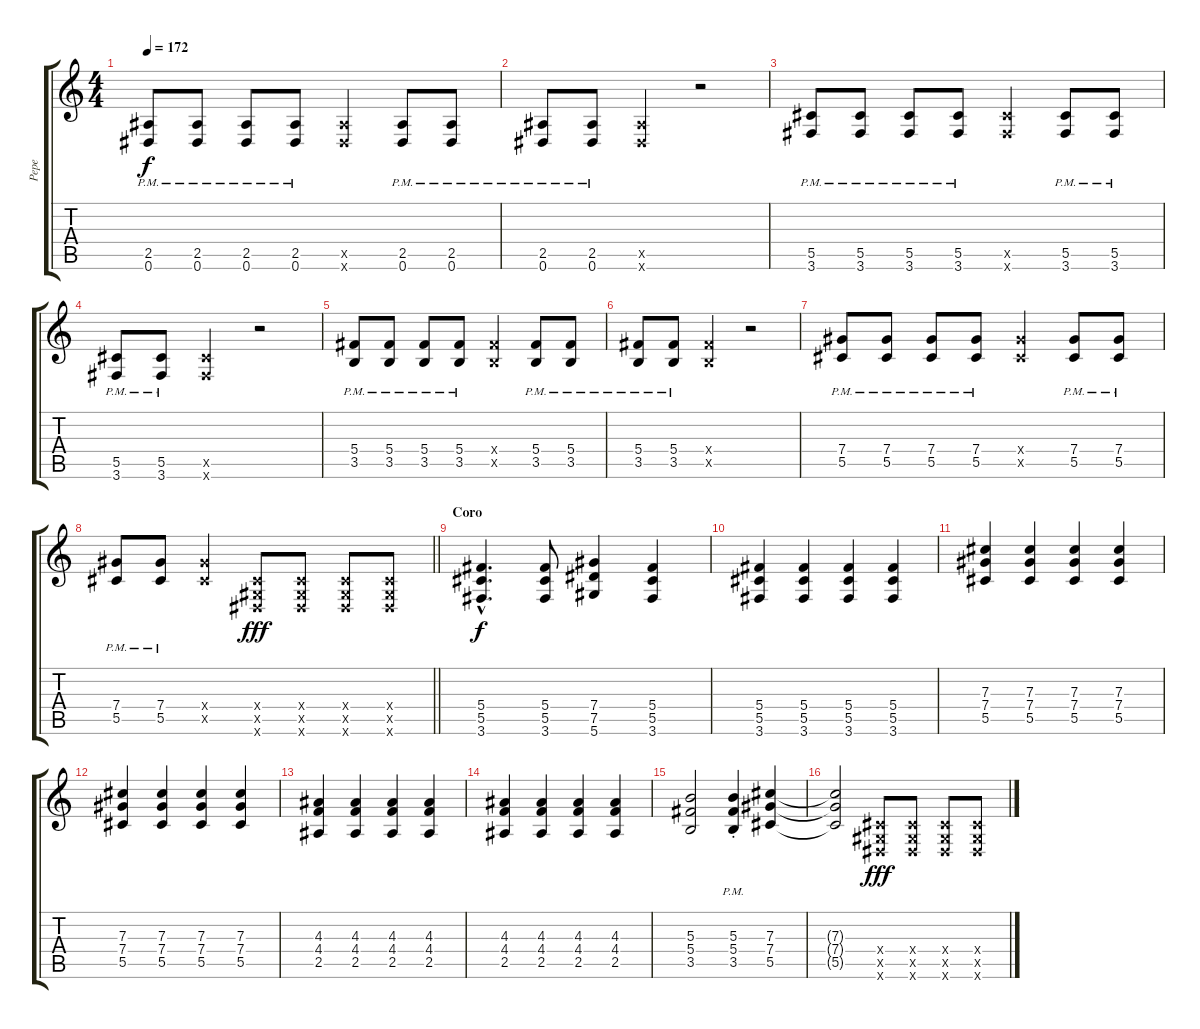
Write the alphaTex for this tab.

\track ("Pepe" "Pepe") {instrument overdrivenguitar}
\staff {score tabs}
\tuning (Eb4 Bb3 Gb3 Db3 Ab2 Eb2) {hide}
\ts (4 4)
\tempo 172
\clef g2
\ks c
(2.5{pm} 0.6{pm}).8{dy f} (2.5{pm} 0.6{pm}).8 (2.5{pm} 0.6{pm}).8 (2.5{pm} 0.6{pm}).8 (2.5{x} 0.6{x}).4 (2.5{pm} 0.6{pm}).8 (2.5{pm} 0.6{pm}).8 |
(2.5{pm} 0.6{pm}).8 (2.5{pm} 0.6{pm}).8 (2.5{x} 0.6{x}).4 r.2 |
(5.5{pm} 3.6{pm}).8 (5.5{pm} 3.6{pm}).8 (5.5{pm} 3.6{pm}).8 (5.5{pm} 3.6{pm}).8 (5.5{x} 3.6{x}).4 (5.5{pm} 3.6{pm}).8 (5.5{pm} 3.6{pm}).8 |
(5.5{pm} 3.6{pm}).8 (5.5{pm} 3.6{pm}).8 (5.5{x} 3.6{x}).4 r.2 |
(5.4{pm} 3.5{pm}).8 (5.4{pm} 3.5{pm}).8 (5.4{pm} 3.5{pm}).8 (5.4{pm} 3.5{pm}).8 (5.4{x} 3.5{x}).4 (5.4{pm} 3.5{pm}).8 (5.4{pm} 3.5{pm}).8 |
(5.4{pm} 3.5{pm}).8 (5.4{pm} 3.5{pm}).8 (5.4{x} 3.5{x}).4 r.2 |
(7.4{pm} 5.5{pm}).8 (7.4{pm} 5.5{pm}).8 (7.4{pm} 5.5{pm}).8 (7.4{pm} 5.5{pm}).8 (7.4{x} 5.5{x}).4 (7.4{pm} 5.5{pm}).8 (7.4{pm} 5.5{pm}).8 |
\barLineRight lightlight
(7.4{pm} 5.5{pm}).8 (7.4{pm} 5.5{pm}).8 (7.4{x} 5.5{x}).4 (0.4{x} 0.5{x} 0.6{x}).8{dy fff} (0.4{x} 0.5{x} 0.6{x}).8 (0.4{x} 0.5{x} 0.6{x}).8 (0.4{x} 0.5{x} 0.6{x}).8 |
\section ("" "Coro")
(5.4{hac} 5.5{hac} 3.6{hac}).4{d dy f volume 10 instrument overdrivenguitar} (5.4 5.5 3.6).8 (7.4 7.5 5.6).4 (5.4 5.5 3.6).4 |
(5.4 5.5 3.6).4 (5.4 5.5 3.6).4 (5.4 5.5 3.6).4 (5.4 5.5 3.6).4 |
(7.3 7.4 5.5).4 (7.3 7.4 5.5).4 (7.3 7.4 5.5).4 (7.3 7.4 5.5).4 |
(7.3 7.4 5.5).4 (7.3 7.4 5.5).4 (7.3 7.4 5.5).4 (7.3 7.4 5.5).4 |
(4.3 4.4 2.5).4 (4.3 4.4 2.5).4 (4.3 4.4 2.5).4 (4.3 4.4 2.5).4 |
(4.3 4.4 2.5).4 (4.3 4.4 2.5).4 (4.3 4.4 2.5).4 (4.3 4.4 2.5).4 |
(5.3 5.4 3.5).2 (5.3{pm st} 5.4{pm st} 3.5{pm st}).4 (7.3 7.4 5.5).4 |
(7.3{t} 7.4{t} 5.5{t}).2 (0.4{x} 0.5{x} 0.6{x}).8{dy fff} (0.4{x} 0.5{x} 0.6{x}).8 (0.4{x} 0.5{x} 0.6{x}).8 (0.4{x} 0.5{x} 0.6{x}).8
